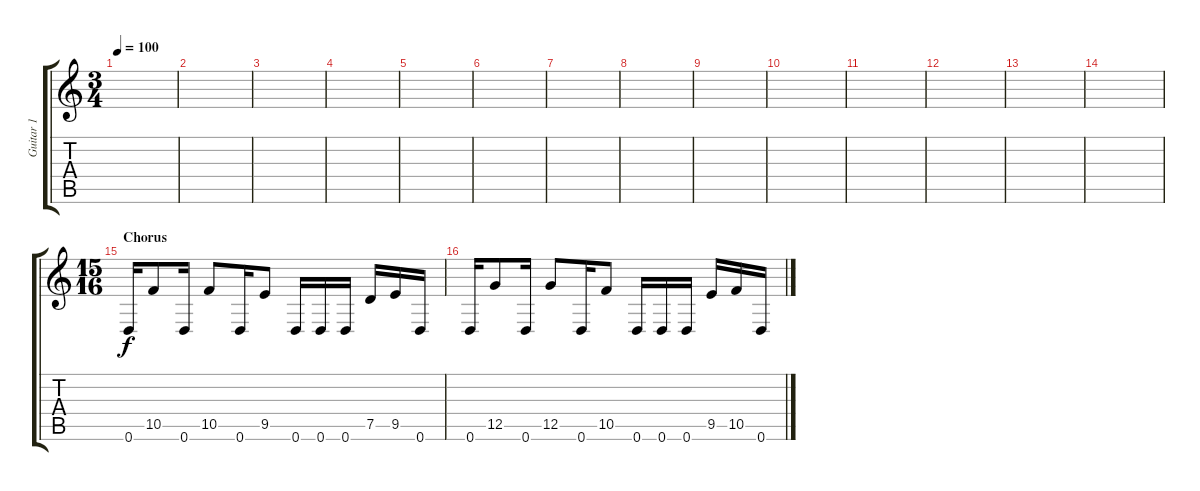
\track ("Guitar 1" "Guitar 1") {instrument distortionguitar}
\staff {score tabs}
\tuning (D4 A3 F3 C3 G2 D2) {hide}
\ts (3 4)
\tempo 100
\clef g2
\ks c
|
|
|
|
|
|
|
|
|
|
|
|
|
|
\ts (15 16)
\section ("" "Chorus")
0.6.16{volume 13 instrument distortionguitar} 10.5.8 0.6.16 10.5.8 0.6.16 9.5.8 0.6.16 0.6.16 0.6.16 7.5.16 9.5.16 0.6.16 |
0.6.16 12.5.8 0.6.16 12.5.8 0.6.16 10.5.8 0.6.16 0.6.16 0.6.16 9.5.16 10.5.16 0.6.16
